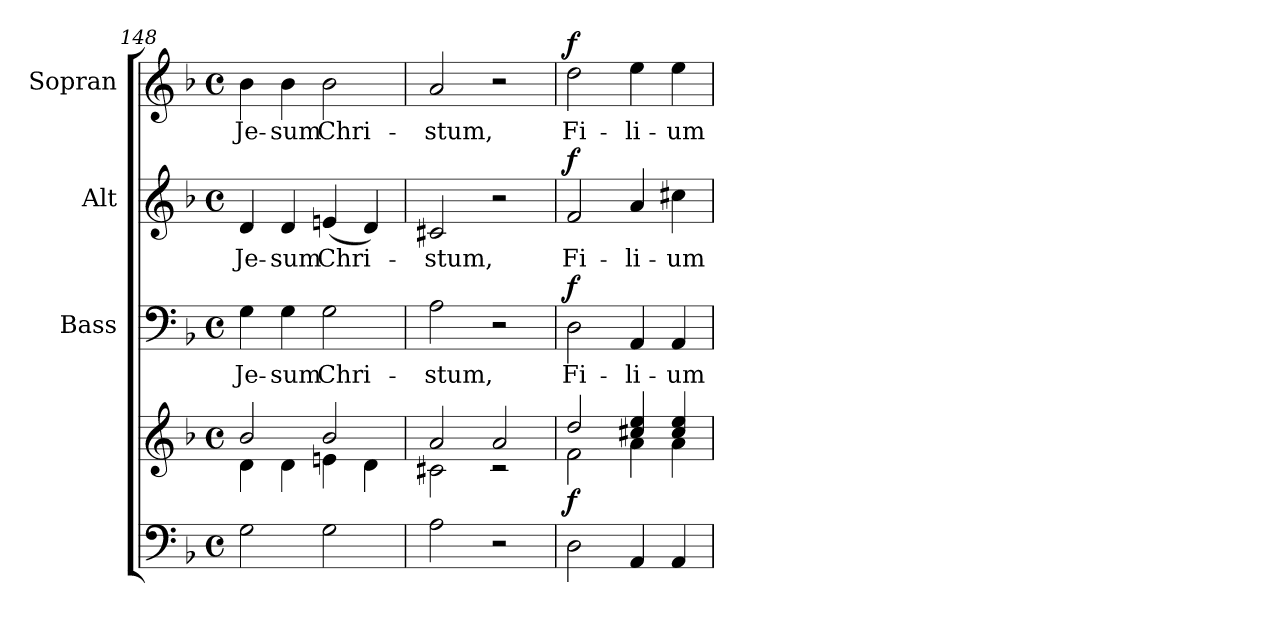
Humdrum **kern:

**kern	**kern	**dynam	**kern	**text	**dynam	**kern	**text	**dynam	**kern	**text	**dynam
*part4	*part4	*part4	*part3	*part3	*part3	*part2	*part2	*part2	*part1	*part1	*part1
*staff5	*staff4	*staff4/5	*staff3	*staff3	*staff3	*staff2	*staff2	*staff2	*staff1	*staff1	*staff1
*	*	*	*I"Bass	*	*	*I"Alt	*	*	*I"Sopran	*	*
*	*	*	*I'B.	*	*	*I'A.	*	*	*I'S.	*	*
*clefF4	*clefG2	*	*clefF4	*	*	*clefG2	*	*	*clefG2	*	*
*k[b-]	*k[b-]	*	*k[b-]	*	*	*k[b-]	*	*	*k[b-]	*	*
*F:	*F:	*	*F:	*	*	*F:	*	*	*F:	*	*
*M4/4	*M4/4	*	*M4/4	*	*	*M4/4	*	*	*M4/4	*	*
*met(c)	*met(c)	*	*met(c)	*	*	*met(c)	*	*	*met(c)	*	*
=148	=148	=148	=148	=148	=148	=148	=148	=148	=148	=148	=148
*	*^	*	*	*	*	*	*	*	*	*	*
!	!	!	!	!	!LO:LY:b	!	!	!LO:LY:b	!	!	!LO:LY:b	!
2G\	2b-/	4d\	.	4G\	Je-	.	4d/	Je-	.	4b-\	Je-	.
!	!	!	!	!	!LO:LY:b	!	!	!LO:LY:b	!	!	!LO:LY:b	!
.	.	4d\	.	4G\	-sum	.	4d/	-sum	.	4b-\	-sum	.
!	!	!	!	!	!LO:LY:b	!	!	!LO:LY:b	!	!	!LO:LY:b	!
2G\	2b-/	4en\	.	2G\	Chri-	.	(<4en/	Chri-	.	2b-\	Chri-	.
.	.	4d\	.	.	.	.	4d/)	.	.	.	.	.
=149	=149	=149	=149	=149	=149	=149	=149	=149	=149	=149	=149	=149
!	!	!	!	!	!LO:LY:b	!	!	!LO:LY:b	!	!	!LO:LY:b	!
2A\	2a/	2c#X\	.	2A\	-stum,	.	2c#X/	-stum,	.	2a/	-stum,	.
2r	2a/	2rc	.	2r	.	.	2r	.	.	2r	.	.
=150	=150	=150	=150	=150	=150	=150	=150	=150	=150	=150	=150	=150
!	!	!	!LO:DY:b	!	!LO:LY:b	!LO:DY:a	!	!LO:LY:b	!LO:DY:a	!	!LO:LY:b	!LO:DY:a
2D\	2dd/	2f\	f	2D\	Fi-	f	2f/	Fi-	f	2dd\	Fi-	f
!	!	!	!	!	!LO:LY:b	!	!	!LO:LY:b	!	!	!LO:LY:b	!
4AA/	4cc#X/ 4ee/	4a\	.	4AA/	-li-	.	4a/	-li-	.	4ee\	-li-	.
!	!	!	!	!	!LO:LY:b	!	!	!LO:LY:b	!	!	!LO:LY:b	!
4AA/	4cc#/ 4ee/	4a\	.	4AA/	-um	.	4cc#X\	-um	.	4ee\	-um	.
*	*v	*v	*	*	*	*	*	*	*	*	*	*
=	=	=	=	=	=	=	=	=	=	=	=
*-	*-	*-	*-	*-	*-	*-	*-	*-	*-	*-	*-
